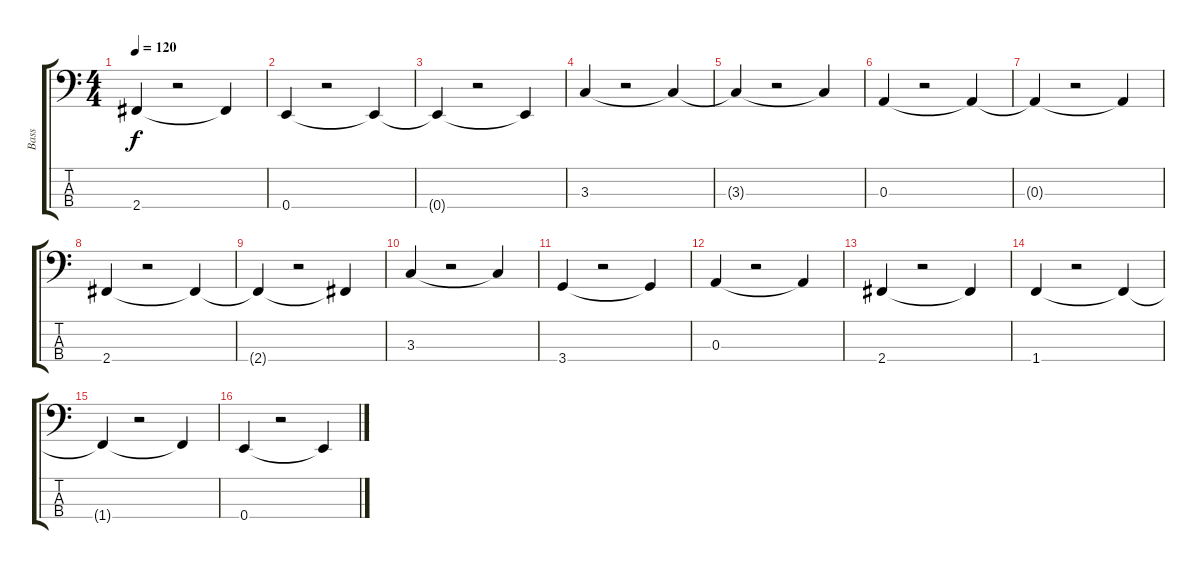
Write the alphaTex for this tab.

\track ("Bass" "Bass") {instrument electricbassfinger}
\staff {score tabs}
\tuning (G2 D2 A1 E1) {hide}
\ts (4 4)
\tempo 120
\clef f4
\ks c
2.4{t}.4{dy f} r.2 2.4{t}.4 |
0.4.4 r.2 0.4{t}.4 |
0.4{t}.4 r.2 0.4{t}.4 |
3.3.4 r.2 3.3{t}.4 |
3.3{t}.4 r.2 3.3{t}.4 |
0.3.4 r.2 0.3{t}.4 |
0.3{t}.4 r.2 0.3{t}.4 |
2.4.4 r.2 2.4{t}.4 |
2.4{t}.4 r.2 2.4{t}.4 |
3.3.4 r.2 3.3{t}.4 |
3.4.4 r.2 3.4{t}.4 |
0.3.4 r.2 0.3{t}.4 |
2.4.4 r.2 2.4{t}.4 |
1.4.4 r.2 1.4{t}.4 |
1.4{t}.4 r.2 1.4{t}.4 |
0.4.4 r.2 0.4{t}.4
